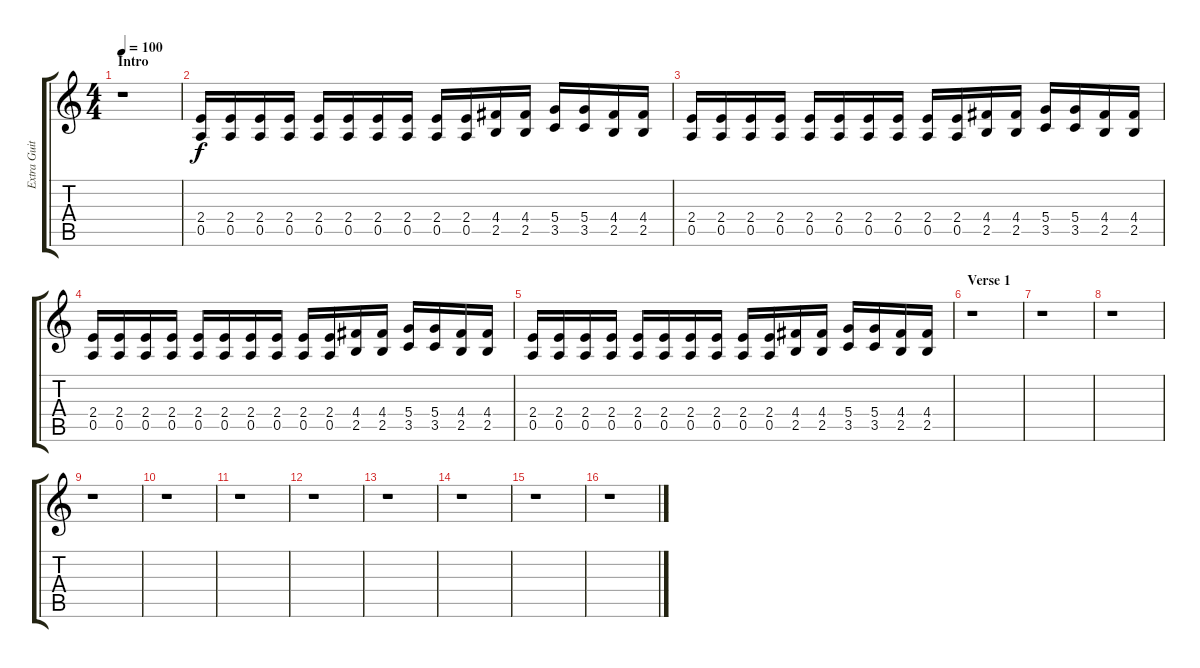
\track ("Extra Guitar" "Extra Guit") {instrument distortionguitar}
\staff {score tabs}
\tuning (E4 B3 G3 D3 A2 E2) {hide}
\ts (4 4)
\section ("" "Intro")
\tempo 100
\clef g2
\ks c
r.1{dy f instrument distortionguitar} |
(2.4 0.5).16 (2.4 0.5).16 (2.4 0.5).16 (2.4 0.5).16 (2.4 0.5).16 (2.4 0.5).16 (2.4 0.5).16 (2.4 0.5).16 (2.4 0.5).16 (2.4 0.5).16 (4.4 2.5).16 (4.4 2.5).16 (5.4 3.5).16 (5.4 3.5).16 (4.4 2.5).16 (4.4 2.5).16 |
(2.4 0.5).16 (2.4 0.5).16 (2.4 0.5).16 (2.4 0.5).16 (2.4 0.5).16 (2.4 0.5).16 (2.4 0.5).16 (2.4 0.5).16 (2.4 0.5).16 (2.4 0.5).16 (4.4 2.5).16 (4.4 2.5).16 (5.4 3.5).16 (5.4 3.5).16 (4.4 2.5).16 (4.4 2.5).16 |
(2.4 0.5).16 (2.4 0.5).16 (2.4 0.5).16 (2.4 0.5).16 (2.4 0.5).16 (2.4 0.5).16 (2.4 0.5).16 (2.4 0.5).16 (2.4 0.5).16 (2.4 0.5).16 (4.4 2.5).16 (4.4 2.5).16 (5.4 3.5).16 (5.4 3.5).16 (4.4 2.5).16 (4.4 2.5).16 |
(2.4 0.5).16 (2.4 0.5).16 (2.4 0.5).16 (2.4 0.5).16 (2.4 0.5).16 (2.4 0.5).16 (2.4 0.5).16 (2.4 0.5).16 (2.4 0.5).16 (2.4 0.5).16 (4.4 2.5).16 (4.4 2.5).16 (5.4 3.5).16 (5.4 3.5).16 (4.4 2.5).16 (4.4 2.5).16 |
\section ("" "Verse 1")
r.1 |
r.1 |
r.1 |
r.1 |
r.1 |
r.1 |
r.1 |
r.1 |
r.1 |
r.1 |
r.1
